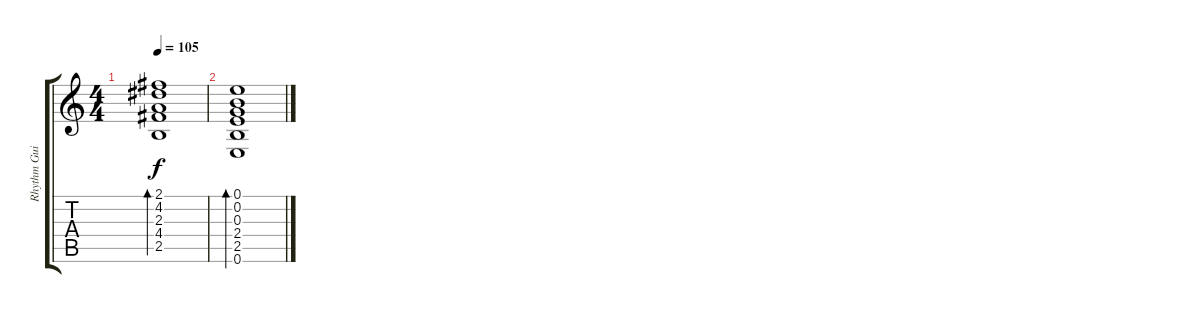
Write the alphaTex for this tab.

\track ("Rhythm Guitar" "Rhythm Gui") {instrument electricguitarclean}
\staff {score tabs}
\tuning (E4 B3 G3 D3 A2 E2) {hide}
\ts (4 4)
\tempo 105
\clef g2
\ks c
(2.1 4.2 2.3 4.4 2.5).1{bd 120 dy f} |
(0.1 0.2 0.3 2.4 2.5 0.6).1{bd 240}
